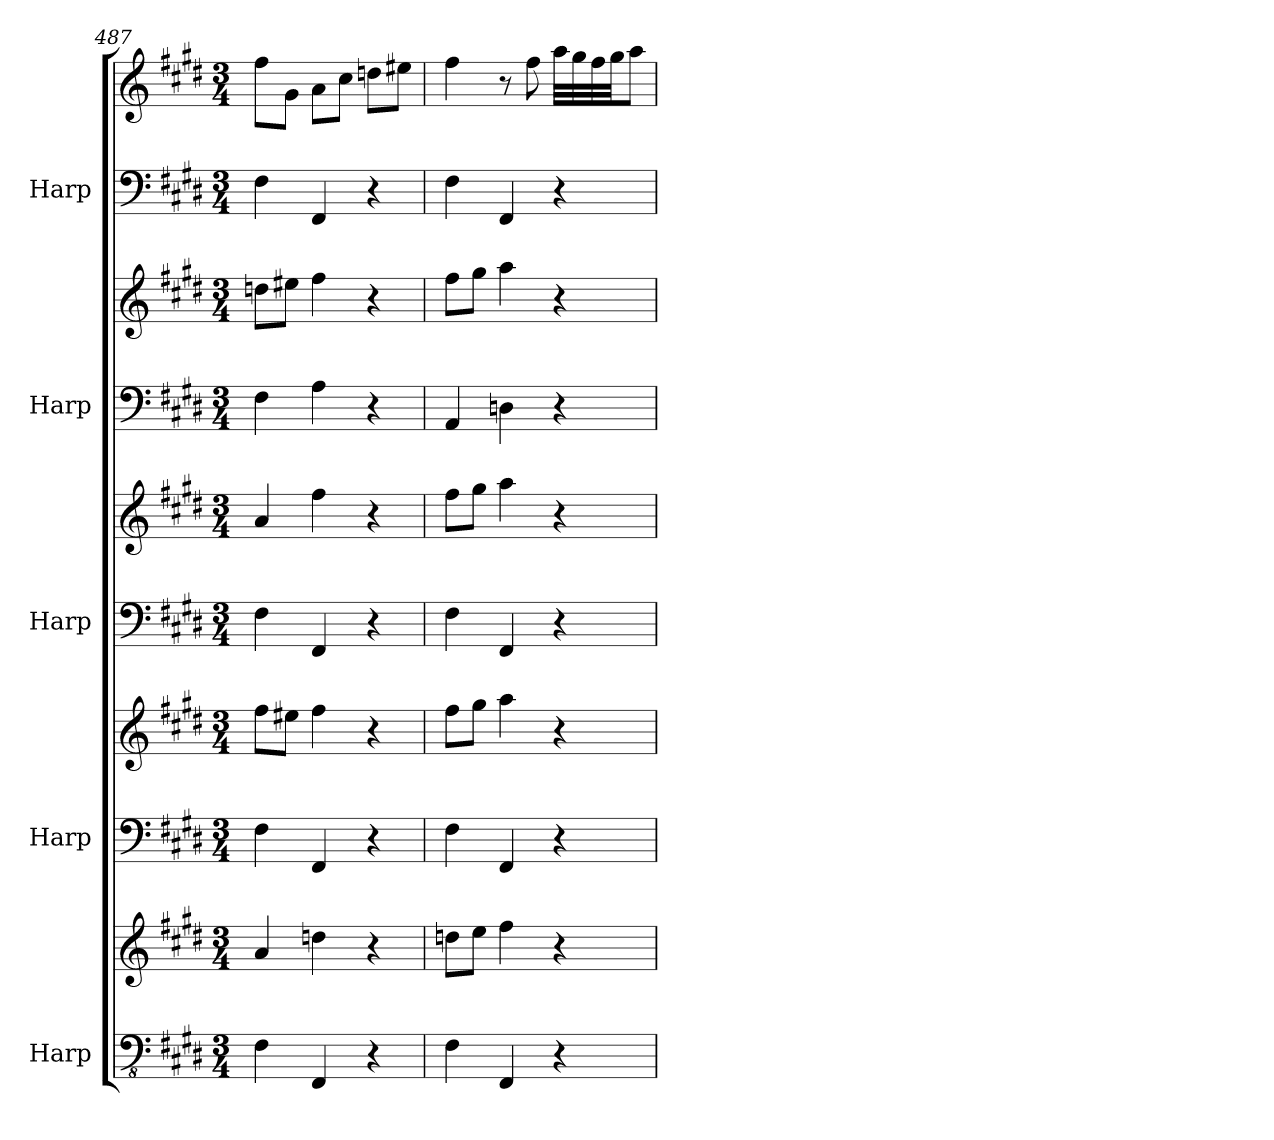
**kern	**kern	**kern	**kern	**kern	**kern	**kern	**kern	**kern	**kern
*part5	*part5	*part4	*part4	*part3	*part3	*part2	*part2	*part1	*part1
*staff10	*staff9	*staff8	*staff7	*staff6	*staff5	*staff4	*staff3	*staff2	*staff1
*I"Harp	*	*I"Harp	*	*I"Harp	*	*I"Harp	*	*I"Harp	*
*I'Hp	*	*I'Hp	*	*I'Hp	*	*I'Hp	*	*I'Hp	*
*clefFv4	*clefG2	*clefF4	*clefG2	*clefF4	*clefG2	*clefF4	*clefG2	*clefF4	*clefG2
*k[f#c#g#d#]	*k[f#c#g#d#]	*k[f#c#g#d#]	*k[f#c#g#d#]	*k[f#c#g#d#]	*k[f#c#g#d#]	*k[f#c#g#d#]	*k[f#c#g#d#]	*k[f#c#g#d#]	*k[f#c#g#d#]
*M3/4	*M3/4	*M3/4	*M3/4	*M3/4	*M3/4	*M3/4	*M3/4	*M3/4	*M3/4
=487	=487	=487	=487	=487	=487	=487	=487	=487	=487
4FF#\	4a/	4F#\	8ff#\L	4F#\	4a/	4F#\	8ddn\L	4F#\	8ff#\L
.	.	.	8ee#X\J	.	.	.	8ee#X\J	.	8g#\J
4FFF#/	4ddn\	4FF#/	4ff#\	4FF#/	4ff#\	4A\	4ff#\	4FF#/	8a\L
.	.	.	.	.	.	.	.	.	8cc#\J
4r	4r	4r	4r	4r	4r	4r	4r	4r	8ddn\L
.	.	.	.	.	.	.	.	.	8ee#X\J
!!LO:PB:g=z
=488	=488	=488	=488	=488	=488	=488	=488	=488	=488
4FF#\	8ddn\L	4F#\	8ff#\L	4F#\	8ff#\L	4AA/	8ff#\L	4F#\	4ff#\
.	8ee\J	.	8gg#\J	.	8gg#\J	.	8gg#\J	.	.
4FFF#/	4ff#\	4FF#/	4aa\	4FF#/	4aa\	4Dn\	4aa\	4FF#/	8r
.	.	.	.	.	.	.	.	.	8ff#\
4r	4r	4r	4r	4r	4r	4r	4r	4r	32aa\LLL
.	.	.	.	.	.	.	.	.	32gg#\
.	.	.	.	.	.	.	.	.	32ff#\
.	.	.	.	.	.	.	.	.	32gg#\JJ
.	.	.	.	.	.	.	.	.	8aa\J
=	=	=	=	=	=	=	=	=	=
*-	*-	*-	*-	*-	*-	*-	*-	*-	*-
